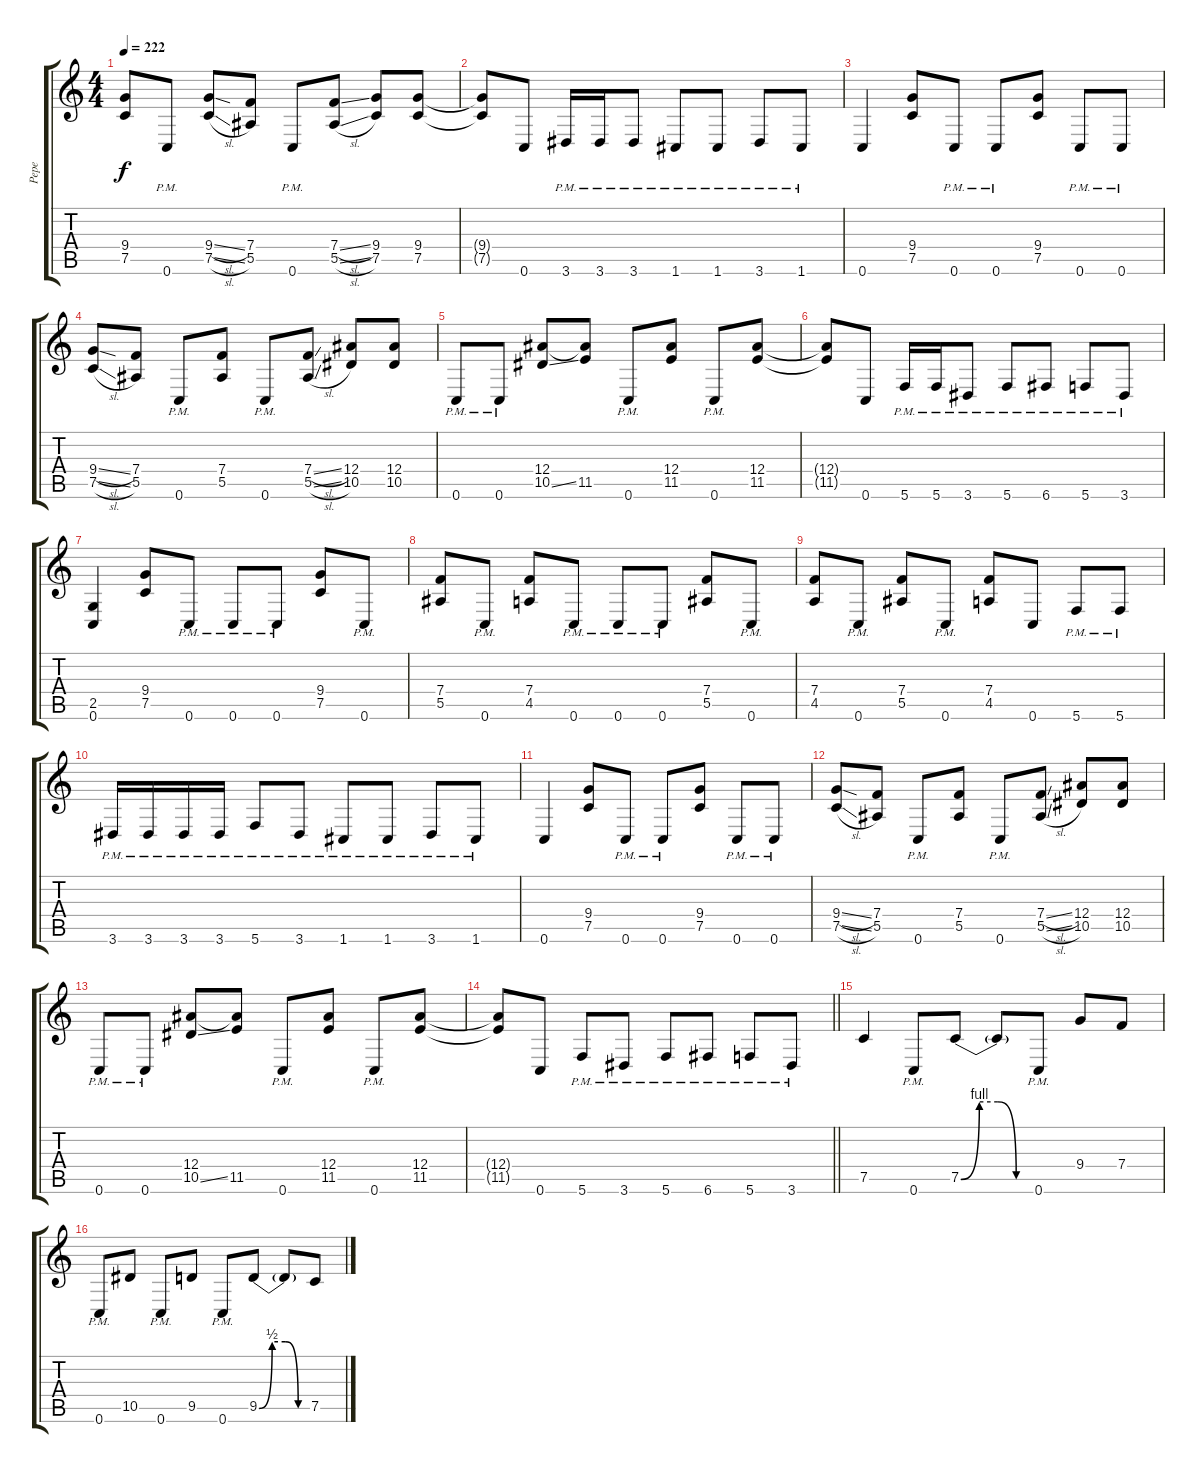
\track ("Pepe" "Pepe") {instrument distortionguitar}
\staff {score tabs}
\tuning (C4 G3 Eb3 Bb2 F2 C2) {hide}
\ts (4 4)
\tempo 222
\clef g2
\ks c
(9.4 7.5).8{dy f} 0.6{pm}.8 (9.4{sl} 7.5{sl}).8 (7.4 5.5).8 0.6{pm}.8 (7.4{sl} 5.5{sl}).8 (9.4 7.5).8 (9.4 7.5).8 |
(9.4{t} 7.5{t}).8 0.6.8 3.6{pm}.16 3.6{pm}.16 3.6{pm}.8 1.6{pm}.8 1.6{pm}.8 3.6{pm}.8 1.6{pm}.8 |
0.6.4 (9.4 7.5).8 0.6{pm}.8 0.6{pm}.8 (9.4 7.5).8 0.6{pm}.8 0.6{pm}.8 |
(9.4{sl} 7.5{sl}).8 (7.4 5.5).8 0.6{pm}.8 (7.4 5.5).8 0.6{pm}.8 (7.4{sl} 5.5{sl}).8 (12.4 10.5).8 (12.4 10.5).8 |
0.6{pm}.8 0.6{pm}.8 (12.4 10.5{ss}).8 (12.4{t} 11.5).8 0.6{pm}.8 (12.4 11.5).8 0.6{pm}.8 (12.4 11.5).8 |
(12.4{t} 11.5{t}).8 0.6.8 5.6{pm}.16 5.6{pm}.16 3.6{pm}.8 5.6{pm}.8 6.6{pm}.8 5.6{pm}.8 3.6{pm}.8 |
(2.5 0.6).4 (9.4 7.5).8 0.6{pm}.8 0.6{pm}.8 0.6{pm}.8 (9.4 7.5).8 0.6{pm}.8 |
(7.4 5.5).8 0.6{pm}.8 (7.4 4.5).8 0.6{pm}.8 0.6{pm}.8 0.6{pm}.8 (7.4 5.5).8 0.6{pm}.8 |
(7.4 4.5).8 0.6{pm}.8 (7.4 5.5).8 0.6{pm}.8 (7.4 4.5).8 0.6.8 5.6{pm}.8 5.6{pm}.8 |
3.6{pm}.16 3.6{pm}.16 3.6{pm}.16 3.6{pm}.16 5.6{pm}.8 3.6{pm}.8 1.6{pm}.8 1.6{pm}.8 3.6{pm}.8 1.6{pm}.8 |
0.6.4 (9.4 7.5).8 0.6{pm}.8 0.6{pm}.8 (9.4 7.5).8 0.6{pm}.8 0.6{pm}.8 |
(9.4{sl} 7.5{sl}).8 (7.4 5.5).8 0.6{pm}.8 (7.4 5.5).8 0.6{pm}.8 (7.4{sl} 5.5{sl}).8 (12.4 10.5).8 (12.4 10.5).8 |
0.6{pm}.8 0.6{pm}.8 (12.4 10.5{ss}).8 (12.4{t} 11.5).8 0.6{pm}.8 (12.4 11.5).8 0.6{pm}.8 (12.4 11.5).8 |
\barLineRight lightlight
(12.4{t} 11.5{t}).8 0.6.8 5.6{pm}.8 3.6{pm}.8 5.6{pm}.8 6.6{pm}.8 5.6{pm}.8 3.6{pm}.8 |
\section ("" "")
7.5.4 0.6{pm}.8 7.5{be (custom 0 0 15 4 30 4 45 0 60 0)}.8 7.5{t}.8 0.6{pm}.8 9.4.8 7.4.8 |
0.6{pm}.8 10.5.8 0.6{pm}.8 9.5.8 0.6{pm}.8 9.5{be (custom 0 0 15 2 30 2 45 0 60 0)}.8 9.5{t}.8 7.5.8
